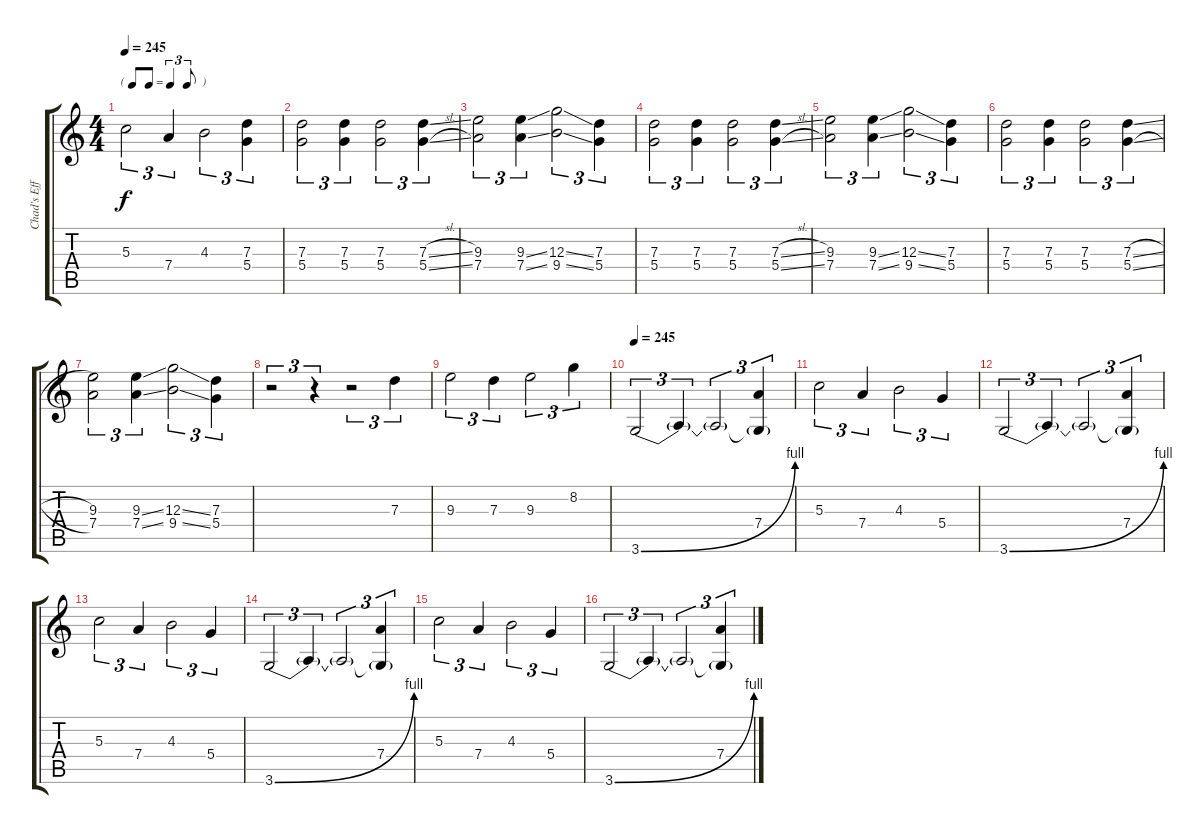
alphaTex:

\track ("Chad's Effects" "Chad's Eff") {instrument distortionguitar}
\staff {score tabs}
\tuning (E4 B3 G3 D3 A2 E2) {hide}
\ts (4 4)
\tf triplet8th
\tempo 245
\clef g2
\ks c
5.3.2{tu (3 2) dy f} 7.4.4{tu (3 2)} 4.3.2{tu (3 2)} (7.3 5.4).4{tu (3 2)} |
(7.3 5.4).2{tu (3 2)} (7.3 5.4).4{tu (3 2)} (7.3 5.4).2{tu (3 2)} (7.3{sl} 5.4{sl}).4{tu (3 2)} |
(9.3 7.4).2{tu (3 2)} (9.3{ss} 7.4{ss}).4{tu (3 2)} (12.3{ss} 9.4{ss}).2{tu (3 2)} (7.3 5.4).4{tu (3 2)} |
(7.3 5.4).2{tu (3 2)} (7.3 5.4).4{tu (3 2)} (7.3 5.4).2{tu (3 2)} (7.3{sl} 5.4{sl}).4{tu (3 2)} |
(9.3 7.4).2{tu (3 2)} (9.3{ss} 7.4{ss}).4{tu (3 2)} (12.3{ss} 9.4{ss}).2{tu (3 2)} (7.3 5.4).4{tu (3 2)} |
(7.3 5.4).2{tu (3 2)} (7.3 5.4).4{tu (3 2)} (7.3 5.4).2{tu (3 2)} (7.3{sl} 5.4{sl}).4{tu (3 2)} |
(9.3 7.4).2{tu (3 2)} (9.3{ss} 7.4{ss}).4{tu (3 2)} (12.3{ss} 9.4{ss}).2{tu (3 2)} (7.3 5.4).4{tu (3 2)} |
r.2{tu (3 2)} r.4{tu (3 2)} r.2{tu (3 2)} 7.3.4{tu (3 2)} |
9.3.2{tu (3 2)} 7.3.4{tu (3 2)} 9.3.2{tu (3 2)} 8.2.4{tu (3 2)} |
\tempo 245
3.6{be (bend 0 0 60 4)}.2{tu (3 2)} 3.6{t}.4{tu (3 2)} 3.6{t}.2{tu (3 2)} (7.4 3.6{t}).4{tu (3 2)} |
5.3.2{tu (3 2)} 7.4.4{tu (3 2)} 4.3.2{tu (3 2)} 5.4.4{tu (3 2)} |
3.6{be (bend 0 0 60 4)}.2{tu (3 2)} 3.6{t}.4{tu (3 2)} 3.6{t}.2{tu (3 2)} (7.4 3.6{t}).4{tu (3 2)} |
5.3.2{tu (3 2)} 7.4.4{tu (3 2)} 4.3.2{tu (3 2)} 5.4.4{tu (3 2)} |
3.6{be (bend 0 0 60 4)}.2{tu (3 2)} 3.6{t}.4{tu (3 2)} 3.6{t}.2{tu (3 2)} (7.4 3.6{t}).4{tu (3 2)} |
5.3.2{tu (3 2)} 7.4.4{tu (3 2)} 4.3.2{tu (3 2)} 5.4.4{tu (3 2)} |
3.6{be (bend 0 0 60 4)}.2{tu (3 2)} 3.6{t}.4{tu (3 2)} 3.6{t}.2{tu (3 2)} (7.4 3.6{t}).4{tu (3 2)}
